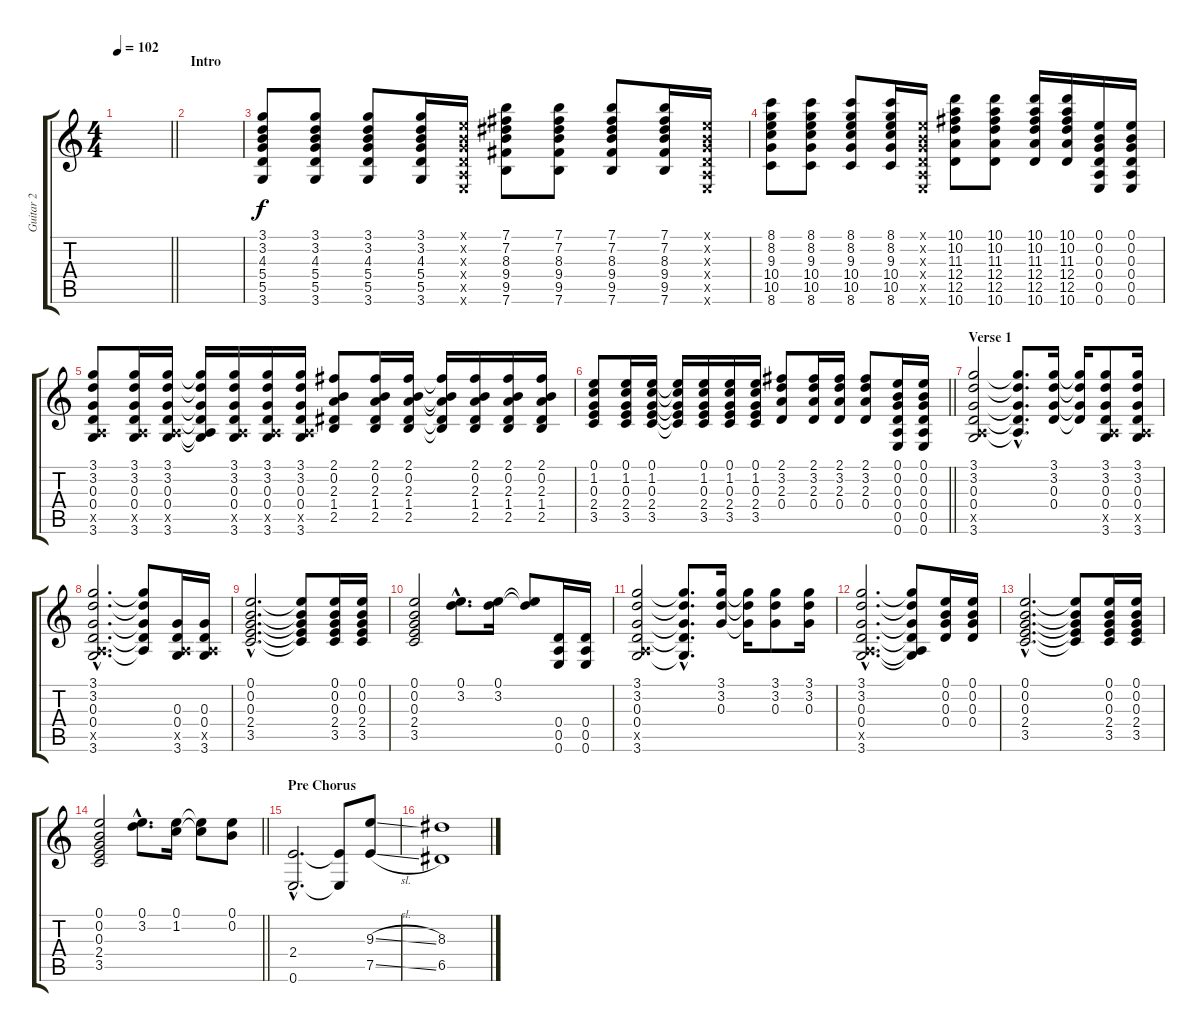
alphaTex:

\track ("Guitar 2" "Guitar 2") {instrument overdrivenguitar}
\staff {score tabs}
\tuning (E4 B3 G3 D3 A2 E2) {hide}
\ts (4 4)
\tempo 102
\clef g2
\barLineRight lightlight
\ks c
|
\section ("" "Intro")
|
(3.1 3.2 4.3 5.4 5.5 3.6).8 (3.1 3.2 4.3 5.4 5.5 3.6).8 (3.1 3.2 4.3 5.4 5.5 3.6).8 (3.1 3.2 4.3 5.4 5.5 3.6).16 (0.1{x} 0.2{x} 0.3{x} 0.4{x} 0.5{x} 0.6{x}).16 (7.1 7.2 8.3 9.4 9.5 7.6).8 (7.1 7.2 8.3 9.4 9.5 7.6).8 (7.1 7.2 8.3 9.4 9.5 7.6).8 (7.1 7.2 8.3 9.4 9.5 7.6).16 (0.1{x} 0.2{x} 0.3{x} 0.4{x} 0.5{x} 0.6{x}).16 |
(8.1 8.2 9.3 10.4 10.5 8.6).8 (8.1 8.2 9.3 10.4 10.5 8.6).8 (8.1 8.2 9.3 10.4 10.5 8.6).8 (8.1 8.2 9.3 10.4 10.5 8.6).16 (0.1{x} 0.2{x} 0.3{x} 0.4{x} 0.5{x} 0.6{x}).16 (10.1 10.2 11.3 12.4 12.5 10.6).8 (10.1 10.2 11.3 12.4 12.5 10.6).8 (10.1 10.2 11.3 12.4 12.5 10.6).16 (10.1 10.2 11.3 12.4 12.5 10.6).16 (0.1 0.2 0.3 0.4 0.5 0.6).16 (0.1 0.2 0.3 0.4 0.5 0.6).16 |
(3.1 3.2 0.3 0.4 0.5{x} 3.6).8 (3.1 3.2 0.3 0.4 0.5{x} 3.6).16 (3.1 3.2 0.3 0.4 0.5{x} 3.6).16 (3.1{t} 3.2{t} 0.3{t} 0.4{t} 0.5{t} 3.6{t}).16 (3.1 3.2 0.3 0.4 0.5{x} 3.6).16 (3.1 3.2 0.3 0.4 0.5{x} 3.6).16 (3.1 3.2 0.3 0.4 0.5{x} 3.6).16 (2.1 0.2 2.3 1.4 2.5).8 (2.1 0.2 2.3 1.4 2.5).16 (2.1 0.2 2.3 1.4 2.5).16 (2.1{t} 0.2{t} 2.3{t} 1.4{t} 2.5{t}).16 (2.1 0.2 2.3 1.4 2.5).16 (2.1 0.2 2.3 1.4 2.5).16 (2.1 0.2 2.3 1.4 2.5).16 |
\barLineRight lightlight
(0.1 1.2 0.3 2.4 3.5).8 (0.1 1.2 0.3 2.4 3.5).16 (0.1 1.2 0.3 2.4 3.5).16 (0.1{t} 1.2{t} 0.3{t} 2.4{t} 3.5{t}).16 (0.1 1.2 0.3 2.4 3.5).16 (0.1 1.2 0.3 2.4 3.5).16 (0.1 1.2 0.3 2.4 3.5).16 (2.1 3.2 2.3 0.4).8 (2.1 3.2 2.3 0.4).16 (2.1 3.2 2.3 0.4).16 (2.1 3.2 2.3 0.4).8 (0.1 0.2 0.3 0.4 0.5 0.6).16 (0.1 0.2 0.3 0.4 0.5 0.6).16 |
\section ("" "Verse 1")
(3.1 3.2 0.3 0.4 0.5{x} 3.6).2 (3.1{hac t} 3.2{hac t} 0.3{hac t} 0.4{hac t} 0.5{hac t}).8{d} (3.1 3.2 0.3 0.4).16 (3.1{t} 3.2{t} 0.3{t} 0.4{t}).16 (3.1 3.2 0.3 0.4 0.5{x} 3.6).8 (3.1 3.2 0.3 0.4 0.5{x} 3.6).16 |
(3.1{hac} 3.2{hac} 0.3{hac} 0.4{hac} 0.5{hac x} 3.6{hac}).2{d} (3.1{t} 3.2{t} 0.3{t} 0.4{t} 0.5{t}).8 (0.3 0.4 0.5{x} 3.6).16 (0.3 0.4 0.5{x} 3.6).16 |
(0.1{hac} 0.2{hac} 0.3{hac} 2.4{hac} 3.5{hac}).2{d} (0.1{t} 0.2{t} 0.3{t} 2.4{t} 3.5{t}).8 (0.1 0.2 0.3 2.4 3.5).16 (0.1 0.2 0.3 2.4 3.5).16 |
(0.1 0.2 0.3 2.4 3.5).2 (0.1{hac} 3.2{hac}).8{d} (0.1 3.2).16 (0.1{t} 3.2{t}).8 (0.4 0.5 0.6).16 (0.4 0.5 0.6).16 |
(3.1 3.2 0.3 0.4 0.5{x} 3.6).2 (3.1{hac t} 3.2{hac t} 0.3{hac t} 0.4{hac t} 3.6{hac t}).8{d} (3.1 3.2 0.3).16 (3.1{t} 3.2{t} 0.3{t}).16 (3.1 3.2 0.3).8 (3.1 3.2 0.3).16 |
(3.1{hac} 3.2{hac} 0.3{hac} 0.4{hac} 0.5{hac x} 3.6{hac}).2{d} (3.1{t} 3.2{t} 0.3{t} 0.4{t} 0.5{t} 3.6{t}).8 (0.1 0.2 0.3 0.4).16 (0.1 0.2 0.3 0.4).16 |
(0.1{hac} 0.2{hac} 0.3{hac} 2.4{hac} 3.5{hac}).2{d} (0.1{t} 0.2{t} 0.3{t} 2.4{t} 3.5{t}).8 (0.1 0.2 0.3 2.4 3.5).16 (0.1 0.2 0.3 2.4 3.5).16 |
\barLineRight lightlight
(0.1 0.2 0.3 2.4 3.5).2 (0.1{hac} 3.2{hac}).8{d} (0.1 1.2).16 (0.1{t} 1.2{t}).8 (0.1 0.2).8 |
\section ("" "Pre Chorus")
(2.4{hac} 0.6{hac}).2{d} (2.4{t} 0.6{t}).8 (9.3{sl} 7.5{sl}).8 |
(8.3 6.5).1
